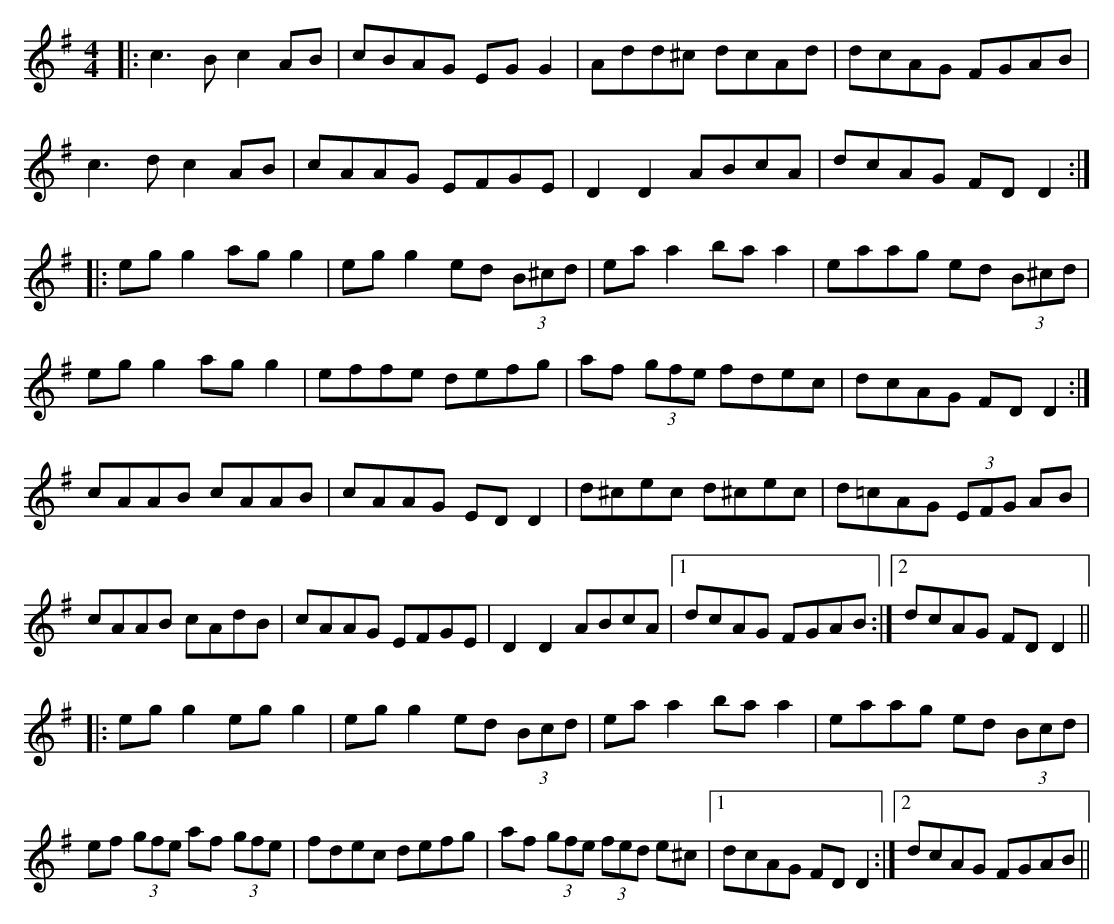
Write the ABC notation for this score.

X:1
M:4/4
K:Ador
|:c3 B c2 AB|cBAG EG G2|Add^c dcAd|dcAG FGAB|
c3d c2 AB|cAAG EFGE|D2 D2 ABcA|dcAG FD D2:|
|:eg g2 ag g2|eg g2 ed (3B^cd|ea a2 ba a2|eaag ed (3B^cd|
eg g2 ag g2|effe defg|af (3gfe fdec|dcAG FD D2:|
cAAB cAAB|cAAG ED D2|d^cec d^cec|d=cAG (3EFG AB|
cAAB cAdB|cAAG EFGE|D2 D2 ABcA|1 dcAG FGAB:|2 dcAG FD D2||
|:eg g2 eg g2|eg g2 ed (3Bcd|ea a2 ba a2|eaag ed (3Bcd|
ef (3gfe af (3gfe|fdec defg|af (3gfe (3fed e^c|1 dcAG FD D2:|2 dcAG FGAB||
